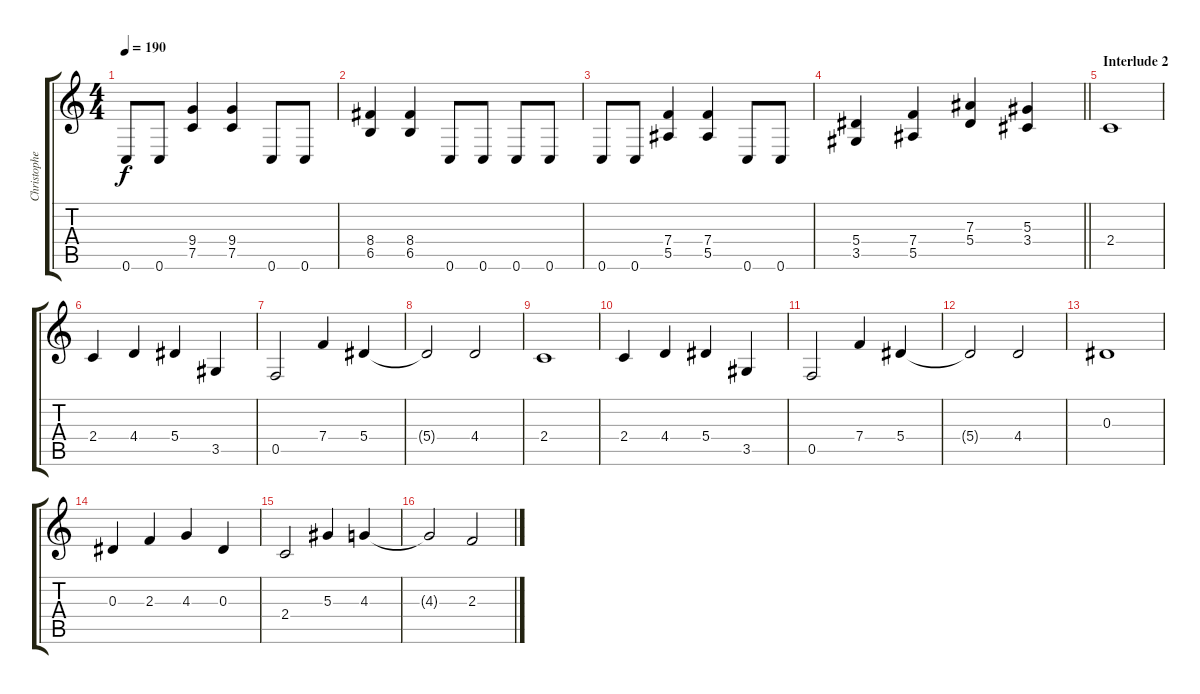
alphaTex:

\track ("Christopher Ammot" "Christophe") {instrument distortionguitar}
\staff {score tabs}
\tuning (C4 G3 Eb3 Bb2 F2 C2) {hide}
\ts (4 4)
\tempo 190
\clef g2
\ks c
0.6.8{dy f} 0.6.8 (9.4 7.5).4 (9.4 7.5).4 0.6.8 0.6.8 |
(8.4 6.5).4 (8.4 6.5).4 0.6.8 0.6.8 0.6.8 0.6.8 |
0.6.8 0.6.8 (7.4 5.5).4 (7.4 5.5).4 0.6.8 0.6.8 |
\barLineRight lightlight
(5.4 3.5).4 (7.4 5.5).4 (7.3 5.4).4 (5.3 3.4).4 |
\section ("" "Interlude 2")
2.4.1 |
2.4.4 4.4.4 5.4.4 3.5.4 |
0.5.2 7.4.4 5.4.4 |
5.4{t}.2 4.4.2 |
2.4.1 |
2.4.4 4.4.4 5.4.4 3.5.4 |
0.5.2 7.4.4 5.4.4 |
5.4{t}.2 4.4.2 |
0.3.1 |
0.3.4 2.3.4 4.3.4 0.3.4 |
2.4.2 5.3.4 4.3.4 |
4.3{t}.2 2.3.2
